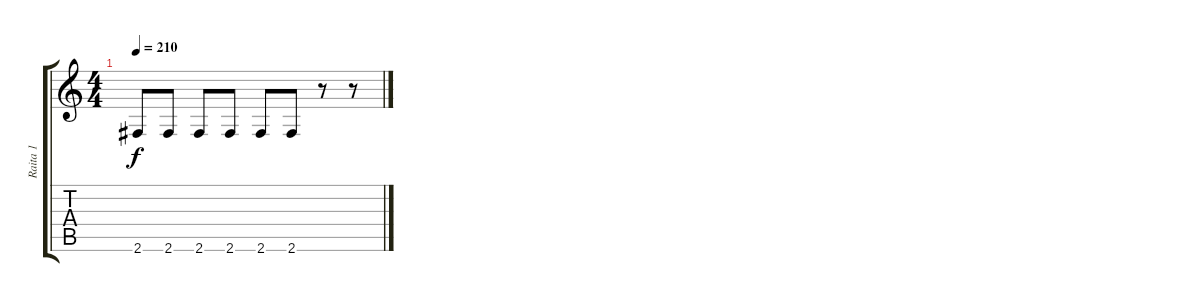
\track ("Raita 1" "Raita 1") {instrument distortionguitar}
\staff {score tabs}
\tuning (E4 B3 G3 D3 A2 E2) {hide}
\ts (4 4)
\tempo 210
\clef g2
\ks c
2.6.8{dy f} 2.6.8 2.6.8 2.6.8 2.6.8 2.6.8 r.8 r.8
